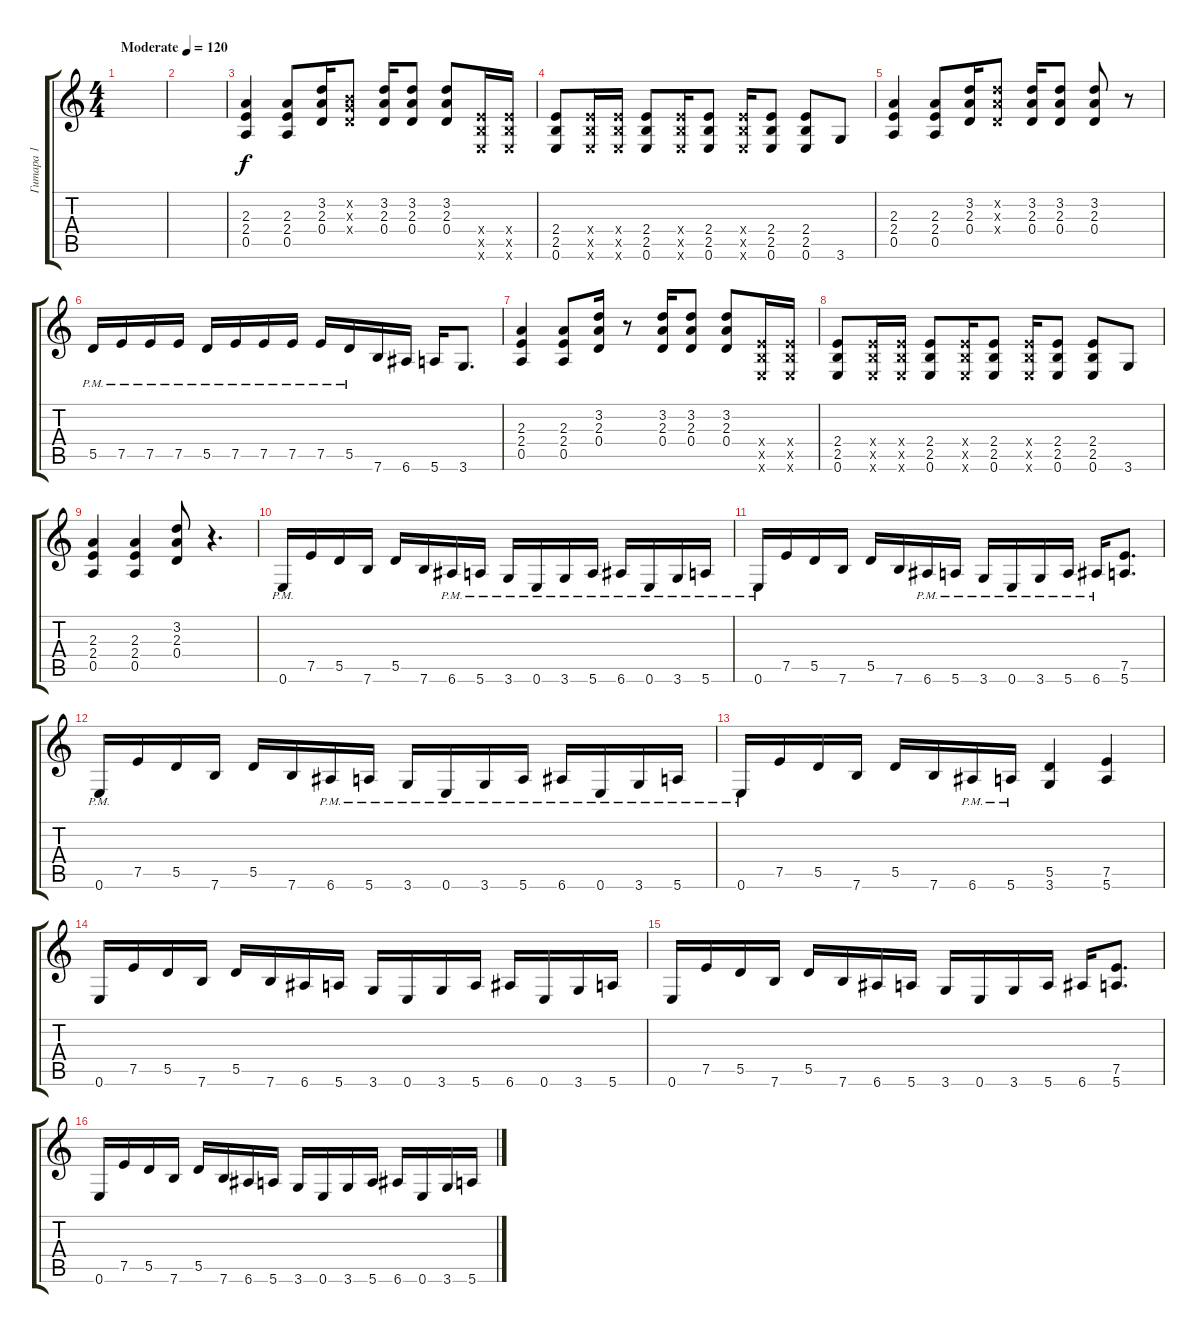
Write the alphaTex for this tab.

\track ("Гитара 1" "Гитара 1") {instrument distortionguitar}
\staff {score tabs}
\tuning (E4 B3 G3 D3 A2 E2) {hide}
\ts (4 4)
\tempo (120 "Moderate")
\clef g2
\ks c
|
|
(2.3 2.4 0.5).4 (2.3 2.4 0.5).8 (3.2 2.3 0.4).16 (0.2{x} 0.3{x} 0.4{x}).8 (3.2 2.3 0.4).16 (3.2 2.3 0.4).8 (3.2 2.3 0.4).8 (2.4{x} 2.5{x} 0.6{x}).16 (2.4{x} 2.5{x} 0.6{x}).16 |
(2.4 2.5 0.6).8 (2.4{x} 2.5{x} 0.6{x}).16 (2.4{x} 2.5{x} 0.6{x}).16 (2.4 2.5 0.6).8 (2.4{x} 2.5{x} 0.6{x}).16 (2.4 2.5 0.6).8 (2.4{x} 2.5{x} 0.6{x}).16 (2.4 2.5 0.6).8 (2.4 2.5 0.6).8 3.6.8 |
(2.3 2.4 0.5).4 (2.3 2.4 0.5).8 (3.2 2.3 0.4).16 (3.2{x} 2.3{x} 0.4{x}).8 (3.2 2.3 0.4).16 (3.2 2.3 0.4).8 (3.2 2.3 0.4).8 r.8 |
5.5{pm}.16 7.5{pm}.16 7.5{pm}.16 7.5{pm}.16 5.5{pm}.16 7.5{pm}.16 7.5{pm}.16 7.5{pm}.16 7.5{pm}.16 5.5{pm}.16 7.6.16 6.6.16 5.6.16 3.6.8{d} |
(2.3 2.4 0.5).4 (2.3 2.4 0.5).8 (3.2 2.3 0.4).16 r.8 (3.2 2.3 0.4).16 (3.2 2.3 0.4).8 (3.2 2.3 0.4).8 (2.4{x} 2.5{x} 0.6{x}).16 (2.4{x} 2.5{x} 0.6{x}).16 |
(2.4 2.5 0.6).8 (2.4{x} 2.5{x} 0.6{x}).16 (2.4{x} 2.5{x} 0.6{x}).16 (2.4 2.5 0.6).8 (2.4{x} 2.5{x} 0.6{x}).16 (2.4 2.5 0.6).8 (2.4{x} 2.5{x} 0.6{x}).16 (2.4 2.5 0.6).8 (2.4 2.5 0.6).8 3.6.8 |
(2.3 2.4 0.5).4 (2.3 2.4 0.5).4 (3.2 2.3 0.4).8 r.4{d} |
0.6{pm}.16 7.5.16 5.5.16 7.6.16 5.5.16 7.6.16 6.6{pm}.16 5.6{pm}.16 3.6{pm}.16 0.6{pm}.16 3.6{pm}.16 5.6{pm}.16 6.6{pm}.16 0.6{pm}.16 3.6{pm}.16 5.6{pm}.16 |
0.6{pm}.16 7.5.16 5.5.16 7.6.16 5.5.16 7.6.16 6.6{pm}.16 5.6{pm}.16 3.6{pm}.16 0.6{pm}.16 3.6{pm}.16 5.6{pm}.16 6.6{pm}.16 (7.5 5.6).8{d} |
0.6{pm}.16 7.5.16 5.5.16 7.6.16 5.5.16 7.6.16 6.6{pm}.16 5.6{pm}.16 3.6{pm}.16 0.6{pm}.16 3.6{pm}.16 5.6{pm}.16 6.6{pm}.16 0.6{pm}.16 3.6{pm}.16 5.6{pm}.16 |
0.6{pm}.16 7.5.16 5.5.16 7.6.16 5.5.16 7.6.16 6.6{pm}.16 5.6{pm}.16 (5.5 3.6).4 (7.5 5.6).4 |
0.6.16 7.5.16 5.5.16 7.6.16 5.5.16 7.6.16 6.6.16 5.6.16 3.6.16 0.6.16 3.6.16 5.6.16 6.6.16 0.6.16 3.6.16 5.6.16 |
0.6.16 7.5.16 5.5.16 7.6.16 5.5.16 7.6.16 6.6.16 5.6.16 3.6.16 0.6.16 3.6.16 5.6.16 6.6.16 (7.5 5.6).8{d} |
0.6.16 7.5.16 5.5.16 7.6.16 5.5.16 7.6.16 6.6.16 5.6.16 3.6.16 0.6.16 3.6.16 5.6.16 6.6.16 0.6.16 3.6.16 5.6.16
